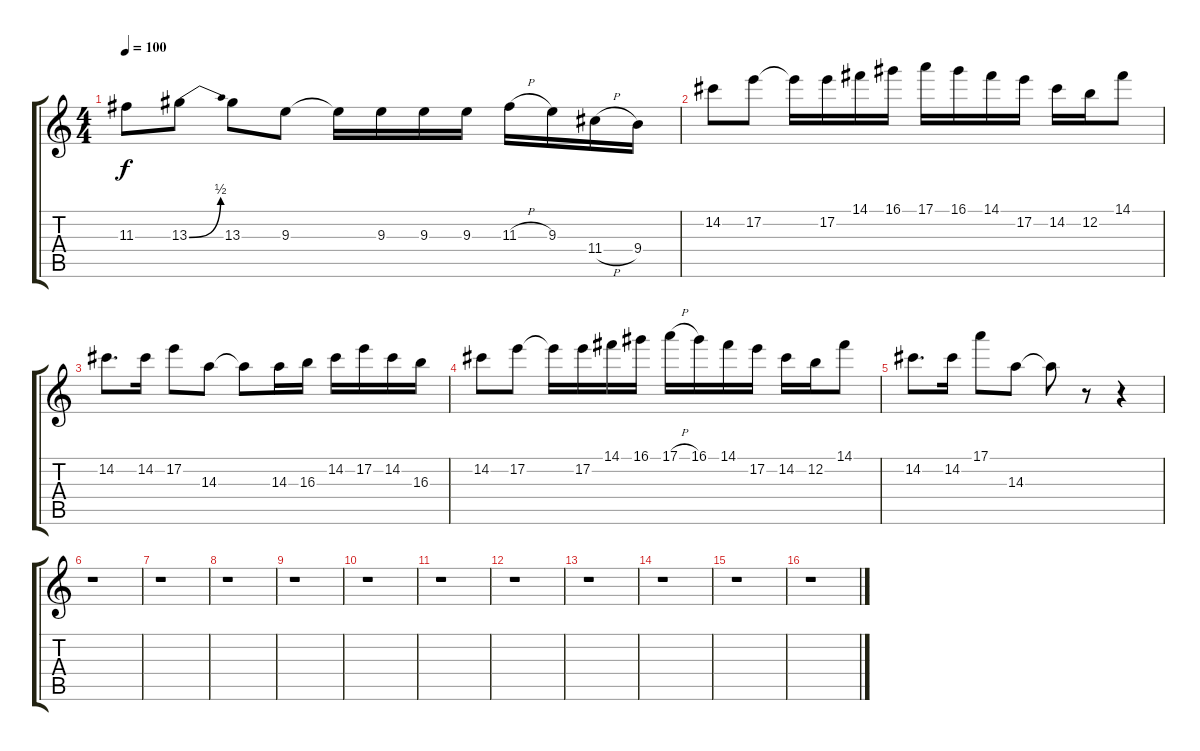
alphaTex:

\track "" {instrument electricguitarjazz}
\staff {score tabs}
\tuning (E4 B3 G3 D3 A2 E2) {hide}
\ts (4 4)
\tempo 100
\clef g2
\ks c
11.3.8{dy f} 13.3{be (bend 0 0 60 2)}.8 13.3.8 9.3.8 9.3{t}.16 9.3.16 9.3.16 9.3.16 11.3{h}.16 9.3.16 11.4{h}.16 9.4.16 |
14.2.8 17.2.8 17.2{t}.16 17.2.16 14.1.16 16.1.16 17.1.16 16.1.16 14.1.16 17.2.16 14.2.16 12.2.16 14.1.8 |
14.2.8{d} 14.2.16 17.2.8 14.3.8 14.3{t}.8 14.3.16 16.3.16 14.2.16 17.2.16 14.2.16 16.3.16 |
14.2.8 17.2.8 17.2{t}.16 17.2.16 14.1.16 16.1.16 17.1{h}.16 16.1.16 14.1.16 17.2.16 14.2.16 12.2.16 14.1.8 |
14.2.8{d} 14.2.16 17.1.8 14.3.8 14.3{t}.8 r.8 r.4 |
r.1 |
r.1 |
r.1 |
r.1 |
r.1 |
r.1 |
r.1 |
r.1 |
r.1 |
r.1 |
r.1
